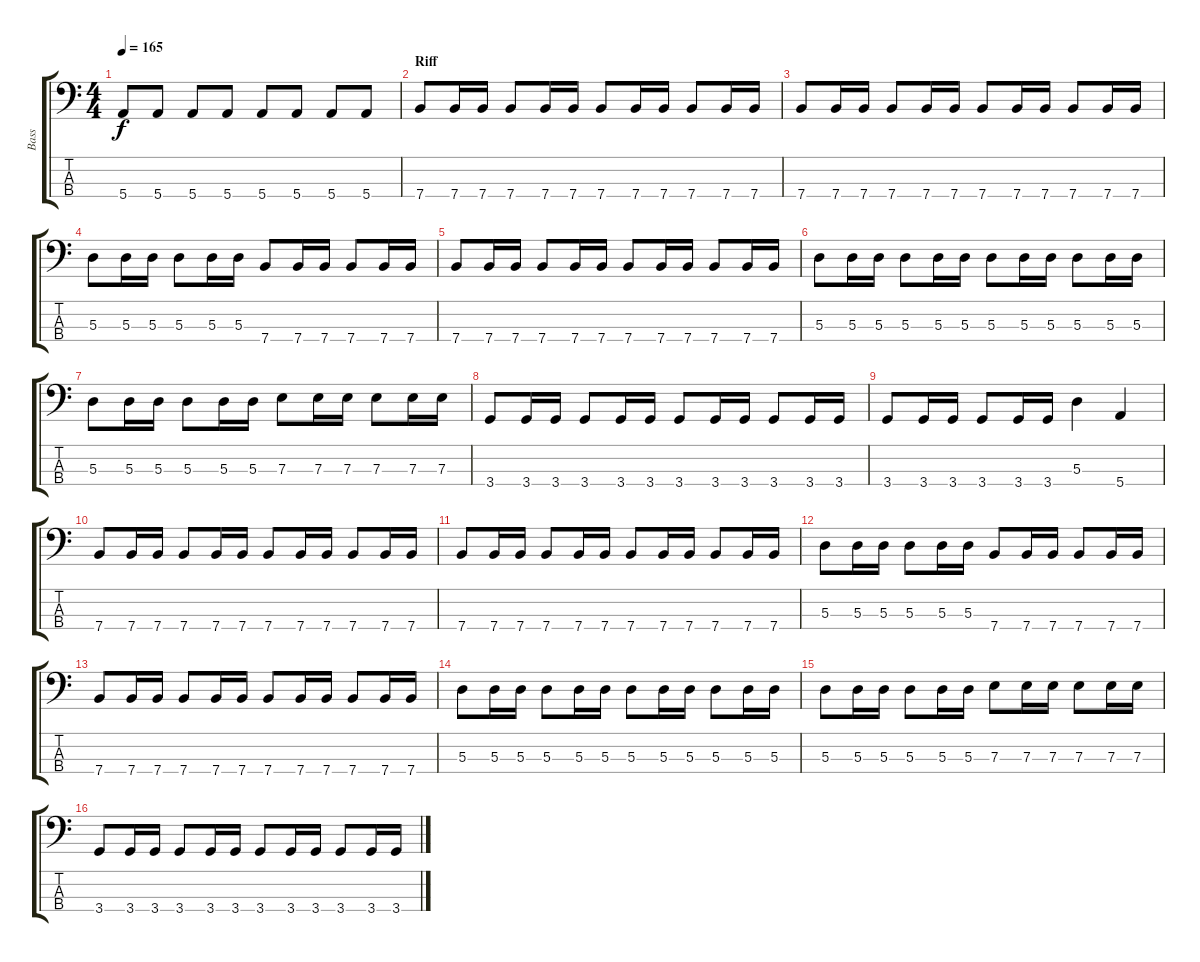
\track ("Bass" "Bass") {instrument electricbassfinger}
\staff {score tabs}
\tuning (G2 D2 A1 E1) {hide}
\ts (4 4)
\tempo 165
\clef f4
\ks c
5.4.8{dy f} 5.4.8 5.4.8 5.4.8 5.4.8 5.4.8 5.4.8 5.4.8 |
\section ("" "Riff")
7.4.8 7.4.16 7.4.16 7.4.8 7.4.16 7.4.16 7.4.8 7.4.16 7.4.16 7.4.8 7.4.16 7.4.16 |
7.4.8 7.4.16 7.4.16 7.4.8 7.4.16 7.4.16 7.4.8 7.4.16 7.4.16 7.4.8 7.4.16 7.4.16 |
5.3.8 5.3.16 5.3.16 5.3.8 5.3.16 5.3.16 7.4.8 7.4.16 7.4.16 7.4.8 7.4.16 7.4.16 |
7.4.8 7.4.16 7.4.16 7.4.8 7.4.16 7.4.16 7.4.8 7.4.16 7.4.16 7.4.8 7.4.16 7.4.16 |
5.3.8 5.3.16 5.3.16 5.3.8 5.3.16 5.3.16 5.3.8 5.3.16 5.3.16 5.3.8 5.3.16 5.3.16 |
5.3.8 5.3.16 5.3.16 5.3.8 5.3.16 5.3.16 7.3.8 7.3.16 7.3.16 7.3.8 7.3.16 7.3.16 |
3.4.8 3.4.16 3.4.16 3.4.8 3.4.16 3.4.16 3.4.8 3.4.16 3.4.16 3.4.8 3.4.16 3.4.16 |
3.4.8 3.4.16 3.4.16 3.4.8 3.4.16 3.4.16 5.3.4 5.4.4 |
7.4.8 7.4.16 7.4.16 7.4.8 7.4.16 7.4.16 7.4.8 7.4.16 7.4.16 7.4.8 7.4.16 7.4.16 |
7.4.8 7.4.16 7.4.16 7.4.8 7.4.16 7.4.16 7.4.8 7.4.16 7.4.16 7.4.8 7.4.16 7.4.16 |
5.3.8 5.3.16 5.3.16 5.3.8 5.3.16 5.3.16 7.4.8 7.4.16 7.4.16 7.4.8 7.4.16 7.4.16 |
7.4.8 7.4.16 7.4.16 7.4.8 7.4.16 7.4.16 7.4.8 7.4.16 7.4.16 7.4.8 7.4.16 7.4.16 |
5.3.8 5.3.16 5.3.16 5.3.8 5.3.16 5.3.16 5.3.8 5.3.16 5.3.16 5.3.8 5.3.16 5.3.16 |
5.3.8 5.3.16 5.3.16 5.3.8 5.3.16 5.3.16 7.3.8 7.3.16 7.3.16 7.3.8 7.3.16 7.3.16 |
3.4.8 3.4.16 3.4.16 3.4.8 3.4.16 3.4.16 3.4.8 3.4.16 3.4.16 3.4.8 3.4.16 3.4.16
